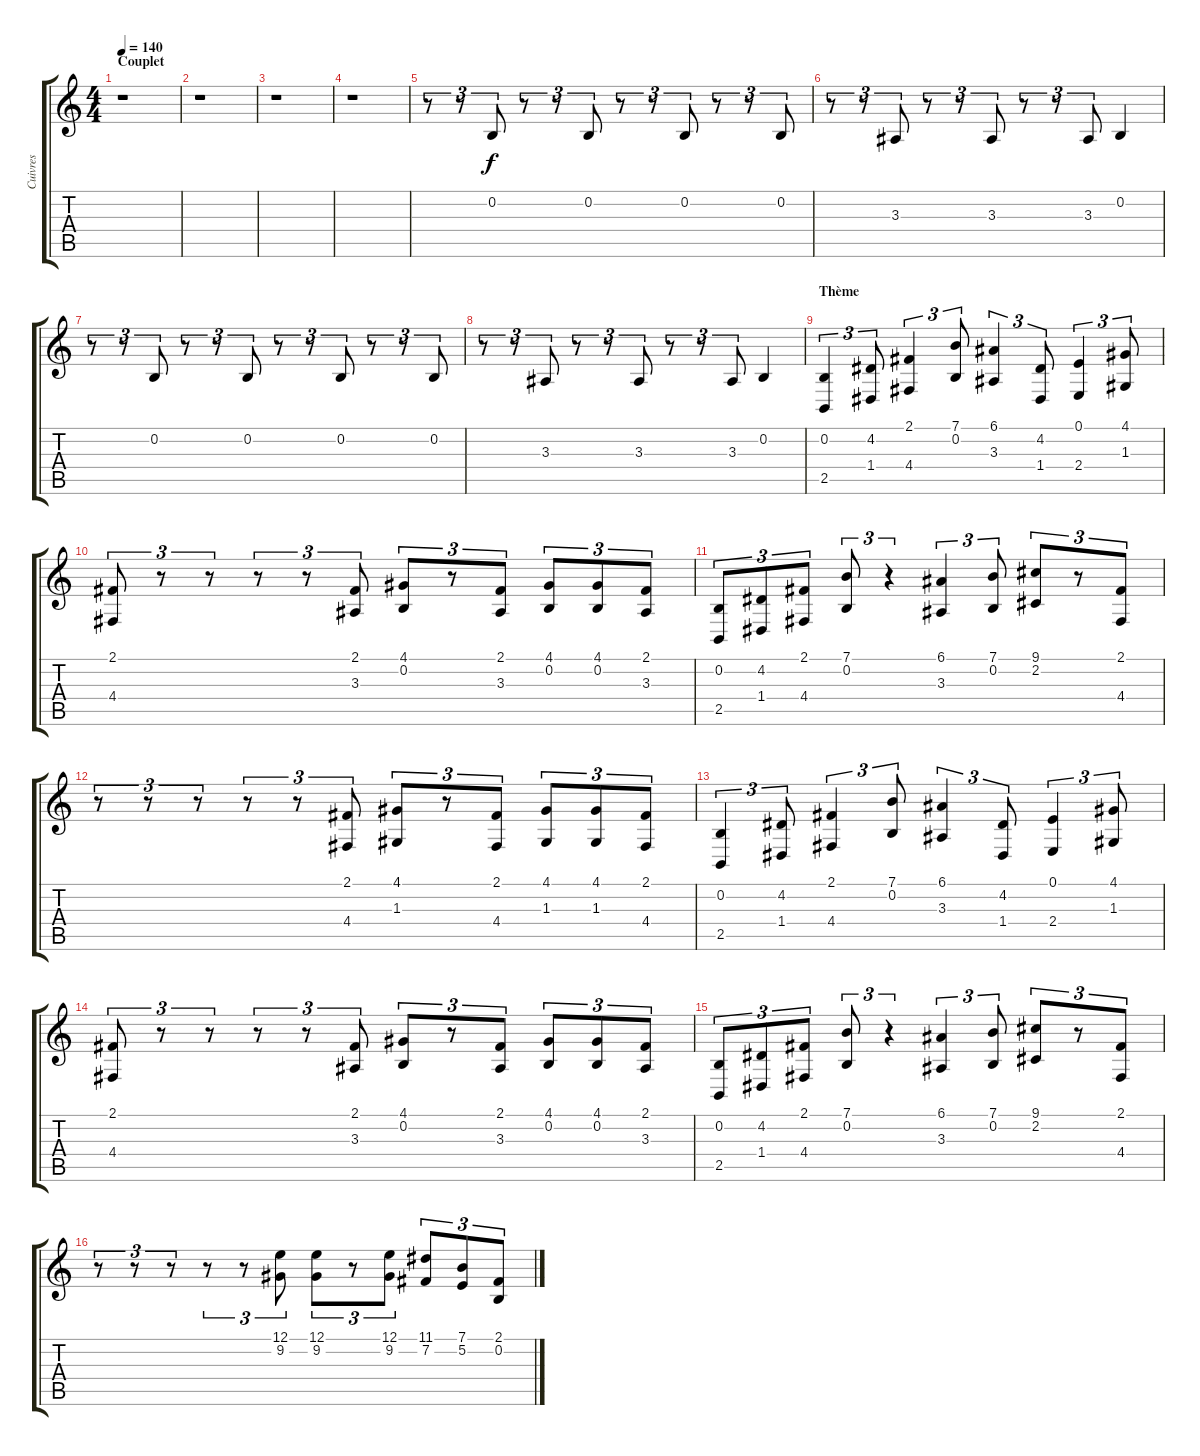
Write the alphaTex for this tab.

\track ("Cuivres" "Cuivres") {instrument brasssection}
\staff {score tabs}
\tuning (E4 B3 G3 D3 A2 E2) {hide}
\ts (4 4)
\section ("" "Couplet")
\tempo 140
\clef g2
\ks c
r.1{dy f} |
r.1 |
r.1 |
r.1 |
r.8{tu (3 2)} r.8{tu (3 2)} 0.2.8{tu (3 2)} r.8{tu (3 2)} r.8{tu (3 2)} 0.2.8{tu (3 2)} r.8{tu (3 2)} r.8{tu (3 2)} 0.2.8{tu (3 2)} r.8{tu (3 2)} r.8{tu (3 2)} 0.2.8{tu (3 2)} |
r.8{tu (3 2)} r.8{tu (3 2)} 3.3.8{tu (3 2)} r.8{tu (3 2)} r.8{tu (3 2)} 3.3.8{tu (3 2)} r.8{tu (3 2)} r.8{tu (3 2)} 3.3.8{tu (3 2)} 0.2.4 |
r.8{tu (3 2)} r.8{tu (3 2)} 0.2.8{tu (3 2)} r.8{tu (3 2)} r.8{tu (3 2)} 0.2.8{tu (3 2)} r.8{tu (3 2)} r.8{tu (3 2)} 0.2.8{tu (3 2)} r.8{tu (3 2)} r.8{tu (3 2)} 0.2.8{tu (3 2)} |
r.8{tu (3 2)} r.8{tu (3 2)} 3.3.8{tu (3 2)} r.8{tu (3 2)} r.8{tu (3 2)} 3.3.8{tu (3 2)} r.8{tu (3 2)} r.8{tu (3 2)} 3.3.8{tu (3 2)} 0.2.4 |
\section ("" "Thème")
(0.2 2.5).4{tu (3 2)} (4.2 1.4).8{tu (3 2)} (2.1 4.4).4{tu (3 2)} (7.1 0.2).8{tu (3 2)} (6.1 3.3).4{tu (3 2)} (4.2 1.4).8{tu (3 2)} (0.1 2.4).4{tu (3 2)} (4.1 1.3).8{tu (3 2)} |
(2.1 4.4).8{tu (3 2)} r.8{tu (3 2)} r.8{tu (3 2)} r.8{tu (3 2)} r.8{tu (3 2)} (2.1 3.3).8{tu (3 2)} (4.1 0.2).8{tu (3 2)} r.8{tu (3 2)} (2.1 3.3).8{tu (3 2)} (4.1 0.2).8{tu (3 2)} (4.1 0.2).8{tu (3 2)} (2.1 3.3).8{tu (3 2)} |
(0.2 2.5).8{tu (3 2)} (4.2 1.4).8{tu (3 2)} (2.1 4.4).8{tu (3 2)} (7.1 0.2).8{tu (3 2)} r.4{tu (3 2)} (6.1 3.3).4{tu (3 2)} (7.1 0.2).8{tu (3 2)} (9.1 2.2).8{tu (3 2)} r.8{tu (3 2)} (2.1 4.4).8{tu (3 2)} |
r.8{tu (3 2)} r.8{tu (3 2)} r.8{tu (3 2)} r.8{tu (3 2)} r.8{tu (3 2)} (2.1 4.4).8{tu (3 2)} (4.1 1.3).8{tu (3 2)} r.8{tu (3 2)} (2.1 4.4).8{tu (3 2)} (4.1 1.3).8{tu (3 2)} (4.1 1.3).8{tu (3 2)} (2.1 4.4).8{tu (3 2)} |
(0.2 2.5).4{tu (3 2)} (4.2 1.4).8{tu (3 2)} (2.1 4.4).4{tu (3 2)} (7.1 0.2).8{tu (3 2)} (6.1 3.3).4{tu (3 2)} (4.2 1.4).8{tu (3 2)} (0.1 2.4).4{tu (3 2)} (4.1 1.3).8{tu (3 2)} |
(2.1 4.4).8{tu (3 2)} r.8{tu (3 2)} r.8{tu (3 2)} r.8{tu (3 2)} r.8{tu (3 2)} (2.1 3.3).8{tu (3 2)} (4.1 0.2).8{tu (3 2)} r.8{tu (3 2)} (2.1 3.3).8{tu (3 2)} (4.1 0.2).8{tu (3 2)} (4.1 0.2).8{tu (3 2)} (2.1 3.3).8{tu (3 2)} |
(0.2 2.5).8{tu (3 2)} (4.2 1.4).8{tu (3 2)} (2.1 4.4).8{tu (3 2)} (7.1 0.2).8{tu (3 2)} r.4{tu (3 2)} (6.1 3.3).4{tu (3 2)} (7.1 0.2).8{tu (3 2)} (9.1 2.2).8{tu (3 2)} r.8{tu (3 2)} (2.1 4.4).8{tu (3 2)} |
r.8{tu (3 2)} r.8{tu (3 2)} r.8{tu (3 2)} r.8{tu (3 2)} r.8{tu (3 2)} (12.1 9.2).8{tu (3 2)} (12.1 9.2).8{tu (3 2)} r.8{tu (3 2)} (12.1 9.2).8{tu (3 2)} (11.1 7.2).8{tu (3 2)} (7.1 5.2).8{tu (3 2)} (2.1 0.2).8{tu (3 2)}
